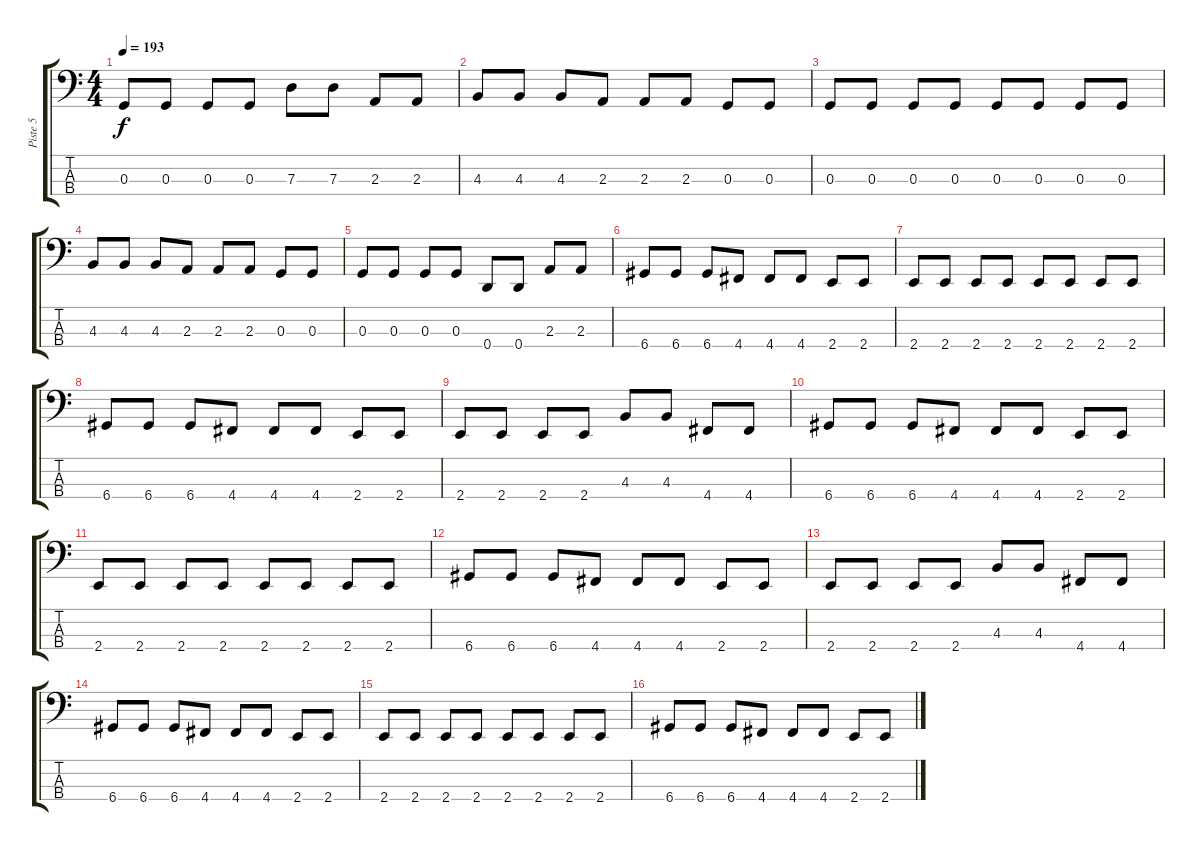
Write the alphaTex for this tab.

\track ("Piste 5" "Piste 5") {instrument slapbass2}
\staff {score tabs}
\tuning (F2 C2 G1 D1) {hide}
\ts (4 4)
\tempo 193
\clef f4
\ks c
0.3.8{dy f} 0.3.8 0.3.8 0.3.8 7.3.8 7.3.8 2.3.8 2.3.8 |
4.3.8 4.3.8 4.3.8 2.3.8 2.3.8 2.3.8 0.3.8 0.3.8 |
0.3.8 0.3.8 0.3.8 0.3.8 0.3.8 0.3.8 0.3.8 0.3.8 |
4.3.8 4.3.8 4.3.8 2.3.8 2.3.8 2.3.8 0.3.8 0.3.8 |
0.3.8 0.3.8 0.3.8 0.3.8 0.4.8 0.4.8 2.3.8 2.3.8 |
6.4.8 6.4.8 6.4.8 4.4.8 4.4.8 4.4.8 2.4.8 2.4.8 |
2.4.8 2.4.8 2.4.8 2.4.8 2.4.8 2.4.8 2.4.8 2.4.8 |
6.4.8 6.4.8 6.4.8 4.4.8 4.4.8 4.4.8 2.4.8 2.4.8 |
2.4.8 2.4.8 2.4.8 2.4.8 4.3.8 4.3.8 4.4.8 4.4.8 |
6.4.8 6.4.8 6.4.8 4.4.8 4.4.8 4.4.8 2.4.8 2.4.8 |
2.4.8 2.4.8 2.4.8 2.4.8 2.4.8 2.4.8 2.4.8 2.4.8 |
6.4.8 6.4.8 6.4.8 4.4.8 4.4.8 4.4.8 2.4.8 2.4.8 |
2.4.8 2.4.8 2.4.8 2.4.8 4.3.8 4.3.8 4.4.8 4.4.8 |
6.4.8 6.4.8 6.4.8 4.4.8 4.4.8 4.4.8 2.4.8 2.4.8 |
2.4.8 2.4.8 2.4.8 2.4.8 2.4.8 2.4.8 2.4.8 2.4.8 |
6.4.8 6.4.8 6.4.8 4.4.8 4.4.8 4.4.8 2.4.8 2.4.8
